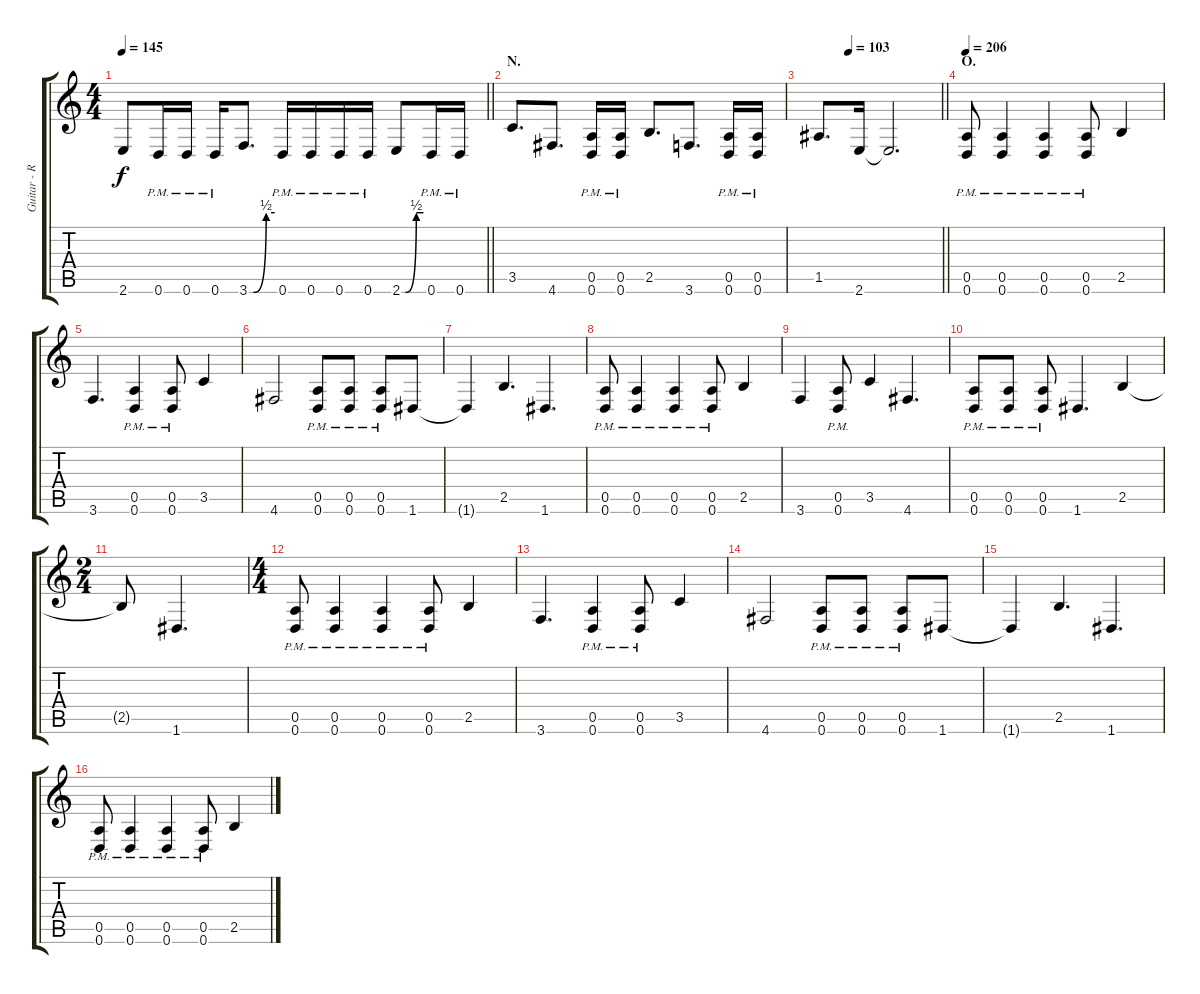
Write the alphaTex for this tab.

\track ("Guitar - Right" "Guitar - R") {instrument distortionguitar}
\staff {score tabs}
\tuning (E4 B3 G3 D3 A2 D2) {hide}
\ts (4 4)
\tempo 145
\clef g2
\barLineRight lightlight
\ks c
2.6{t}.8{dy f} 0.6{pm}.16 0.6{pm}.16 0.6{pm}.16 3.6{be (custom 0 0 10 0 40 2 60 2)}.8{d} 0.6{pm}.16 0.6{pm}.16 0.6{pm}.16 0.6{pm}.16 2.6{be (custom 0 0 10 0 40 2 60 2)}.8 0.6{pm}.16 0.6{pm}.16 |
\section ("" "N.")
3.5.8{d} 4.6.8{d} (0.5{pm} 0.6{pm}).16 (0.5{pm} 0.6{pm}).16 2.5.8{d} 3.6.8{d} (0.5{pm} 0.6{pm}).16 (0.5{pm} 0.6{pm}).16 |
\tempo (103 0.25)
\barLineRight lightlight
1.5.8{d} 2.6.16 2.6{t}.2{d} |
\section ("" "O.")
\tempo 206
(0.5{pm} 0.6{pm}).8 (0.5{pm} 0.6{pm}).4 (0.5{pm} 0.6{pm}).4 (0.5{pm} 0.6{pm}).8 2.5.4 |
3.6.4{d} (0.5{pm} 0.6{pm}).4 (0.5{pm} 0.6{pm}).8 3.5.4 |
4.6.2 (0.5{pm} 0.6{pm}).8 (0.5{pm} 0.6{pm}).8 (0.5{pm} 0.6{pm}).8 1.6.8 |
1.6{t}.4 2.5.4{d} 1.6.4{d} |
(0.5{pm} 0.6{pm}).8 (0.5{pm} 0.6{pm}).4 (0.5{pm} 0.6{pm}).4 (0.5{pm} 0.6{pm}).8 2.5.4 |
3.6.4 (0.5{pm} 0.6{pm}).8 3.5.4 4.6.4{d} |
(0.5{pm} 0.6{pm}).8 (0.5{pm} 0.6{pm}).8 (0.5{pm} 0.6{pm}).8 1.6.4{d} 2.5.4 |
\ts (2 4)
2.5{t}.8 1.6.4{d} |
\ts (4 4)
(0.5{pm} 0.6{pm}).8 (0.5{pm} 0.6{pm}).4 (0.5{pm} 0.6{pm}).4 (0.5{pm} 0.6{pm}).8 2.5.4 |
3.6.4{d} (0.5{pm} 0.6{pm}).4 (0.5{pm} 0.6{pm}).8 3.5.4 |
4.6.2 (0.5{pm} 0.6{pm}).8 (0.5{pm} 0.6{pm}).8 (0.5{pm} 0.6{pm}).8 1.6.8 |
1.6{t}.4 2.5.4{d} 1.6.4{d} |
(0.5{pm} 0.6{pm}).8 (0.5{pm} 0.6{pm}).4 (0.5{pm} 0.6{pm}).4 (0.5{pm} 0.6{pm}).8 2.5.4
